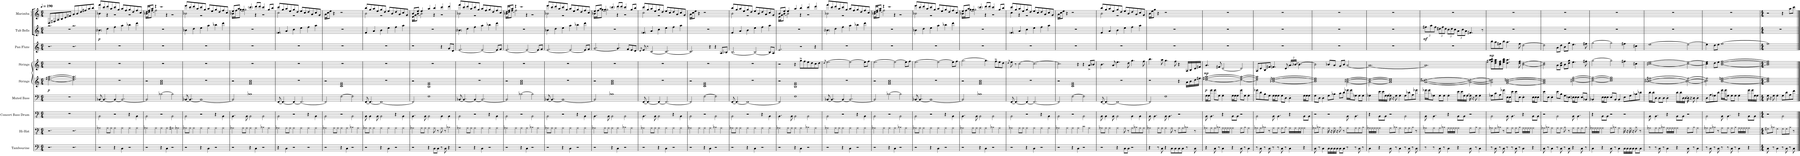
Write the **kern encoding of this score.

**kern	**kern	**kern	**kern	**kern	**dynam	**kern	**dynam	**kern	**dynam	**kern	**dynam	**kern
*part9	*part8	*part7	*part6	*part5	*part5	*part4	*part4	*part3	*part3	*part2	*part2	*part1
*staff9	*staff8	*staff7	*staff6	*staff5	*staff5	*staff4	*staff4	*staff3	*staff3	*staff2	*staff2	*staff1
*I"Tambourine	*I"Hi-Hat	*I"Concert Bass Drum	*I"Muted Bass	*I"Strings	*	*I"Strings	*	*I"Pan Flute	*	*I"Tub Bells	*	*I"Marimba
*I'Tbr	*I'Hi-Hat	*I'Con. BD	*I'Bass	*I'Str.	*	*I'St.	*	*I'Pn. Fl.	*	*I'Bells	*	*I'Mrm.
*clefF4	*clefFv4	*clefFv4	*clefF4	*clefG2	*	*clefG2	*	*clefG2	*	*clefG2	*	*clefG2
*	*	*	*Trd7c12	*	*	*	*	*	*	*	*	*
*k[]	*k[]	*k[]	*k[]	*k[]	*	*k[]	*	*k[]	*	*k[]	*	*k[]
*M6/4	*M6/4	*M6/4	*M6/4	*M6/4	*	*M6/4	*	*M6/4	*	*M6/4	*	*M6/4
*MM190	*MM190	*MM190	*MM190	*MM190	*	*MM190	*	*MM190	*	*MM190	*	*MM190
=1	=1	=1	=1	=1	=1	=1	=1	=1	=1	=1	=1	=1
*	*	*	*	*	*	*	*	*	*	*	*	*^
!	!	!	!	!	!LO:DY:b	!	!	!	!	!	!	!	!
2.r	2.r	1.r	1.r	[2.dd\ [2.ff#X\ [2.aa\	p	1.r	.	2.r	.	1.r	.	8D/L	2.r
.	.	.	.	.	.	.	.	.	.	.	.	8F#X/	.
.	.	.	.	.	.	.	.	.	.	.	.	8A/	.
.	.	.	.	.	.	.	.	.	.	.	.	8B/	.
.	.	.	.	.	.	.	.	.	.	.	.	8d/	.
.	.	.	.	.	.	.	.	.	.	.	.	8f#X/J	.
2.r	2.r	.	.	2.dd\] 2.ff#\] 2.aa\]	.	.	.	2.r	.	.	.	8a/L	2.r
.	.	.	.	.	.	.	.	.	.	.	.	8b/	.
.	.	.	.	.	.	.	.	.	.	.	.	8dd/	.
.	.	.	.	.	.	.	.	.	.	.	.	8ff#X/	.
.	.	.	.	.	.	.	.	.	.	.	.	8aa/	.
.	.	.	.	.	.	.	.	.	.	.	.	8bb/J	.
=2	=2	=2	=2	=2	=2	=2	=2	=2	=2	=2	=2	=2	=2
!	!	!	!	!	!	!	!	!	!	!	!LO:DY:b	!	!
2r	4AA-X\	2BBB\	[8BB-X/	1.r	.	1.r	.	1.r	.	4b-X\	p	8fff/L	4b-X\
.	.	.	4.BB-/_	.	.	.	.	.	.	.	.	8ccc/	.
.	8AA-\L	.	.	.	.	.	.	.	.	4dd\	.	8ddd/	4r
.	8AA-\J	.	.	.	.	.	.	.	.	.	.	8aa/	.
4r	4AA-\	2r	4BB-/_	.	.	.	.	.	.	4ff\	.	8ccc/	2r
.	.	.	.	.	.	.	.	.	.	.	.	8gg/J	.
4C\	4AA-\	.	2.BB-/_	.	.	.	.	.	.	4aa\	.	8aa/L	.
.	.	.	.	.	.	.	.	.	.	.	.	8ff/	.
2r	4AA-\	4r	.	.	.	.	.	.	.	4bb-X\	.	8gg/	2r
.	.	.	.	.	.	.	.	.	.	.	.	8dd/	.
.	4AA-\	4BBB\	.	.	.	.	.	.	.	4ddd\	.	8ff/	.
.	.	.	.	.	.	.	.	.	.	.	.	8cc/J	.
=3	=3	=3	=3	=3	=3	=3	=3	=3	=3	=3	=3	=3	=3
2r	4AA-X\	2BBB\	2BB-/]	2r	.	1.r	.	1.r	.	1.r	.	16dd/LL	16b-X\LL
.	.	.	.	.	.	.	.	.	.	.	.	16ff/J	16dd\J
.	.	.	.	.	.	.	.	.	.	.	.	8aa/J	[8ff\J
.	4AA-\	.	.	.	.	.	.	.	.	.	.	4r	2ff\]
4r	4AA-\	2r	[2B-X\	1f 1a 1cc	.	.	.	.	.	.	.	1r	.
4C\	4AA-\	.	.	.	.	.	.	.	.	.	.	.	4r
2r	4AA#X\	2BBB\	2B-\]	.	.	.	.	.	.	.	.	.	2r
.	4AA-X\	.	.	.	.	.	.	.	.	.	.	.	.
=4	=4	=4	=4	=4	=4	=4	=4	=4	=4	=4	=4	=4	=4
2r	8AA-X\L	2BBB\	[8BB-X/	1.r	.	1.r	.	1.r	.	4b-X\	.	8eee/L	2b-X\
.	8AA-\J	.	4.BB-/_	.	.	.	.	.	.	.	.	8ccc/	.
.	4AA-\	.	.	.	.	.	.	.	.	4dd\	.	8ddd/	.
.	.	.	.	.	.	.	.	.	.	.	.	8aa/	.
4r	4AA-\	2r	1BB-_	.	.	.	.	.	.	4ee\	.	8ccc/	1r
.	.	.	.	.	.	.	.	.	.	.	.	8gg/J	.
4C\	4AA-\	.	.	.	.	.	.	.	.	4aa\	.	8aa/L	.
.	.	.	.	.	.	.	.	.	.	.	.	8ee/	.
2r	4AA-\	4r	.	.	.	.	.	.	.	4bb-X\	.	8gg/	.
.	.	.	.	.	.	.	.	.	.	.	.	8dd/	.
.	4AA-\	4BBB\	.	.	.	.	.	.	.	4ddd\	.	8ff/	.
.	.	.	.	.	.	.	.	.	.	.	.	8cc/J	.
=5	=5	=5	=5	=5	=5	=5	=5	=5	=5	=5	=5	=5	=5
2r	4AA-X\	4.BBB\	2BB-/]	2r	.	1.r	.	1.r	.	1.r	.	8ee/L	16b-X\LL
.	.	.	.	.	.	.	.	.	.	.	.	.	16ff\J
.	.	.	.	.	.	.	.	.	.	.	.	8aa/J	[8gg\J
.	8AA-\L	.	.	.	.	.	.	.	.	.	.	4gg/	2gg\]
.	8AA-\J	8BBB\	.	.	.	.	.	.	.	.	.	.	.
4r	4AA-\	2BBB\	1B-X	1f 1a 1cc	.	.	.	.	.	.	.	4ccc/	.
4C\	4AA-\	.	.	.	.	.	.	.	.	.	.	8ddd/L	4r
.	.	.	.	.	.	.	.	.	.	.	.	8ddd/J	.
2r	4BB-X\	2BBB\	.	.	.	.	.	.	.	.	.	4ccc/	2r
.	4AA-\	.	.	.	.	.	.	.	.	.	.	8gg/L	.
.	.	.	.	.	.	.	.	.	.	.	.	8bb/J	.
=6	=6	=6	=6	=6	=6	=6	=6	=6	=6	=6	=6	=6	=6
4r	4AA-X\	2BBB\	[8FF/	1.r	.	1.r	.	1.r	.	4f/	.	8ccc/L	2cc\
.	.	.	4.FF/_	.	.	.	.	.	.	.	.	8gg/	.
4C\	8AA-\L	.	.	.	.	.	.	.	.	4a/	.	8aa/	.
.	8AA-\J	.	.	.	.	.	.	.	.	.	.	8ee/	.
2r	4AA-\	2r	4FF/_	.	.	.	.	.	.	4cc\	.	8gg/	1r
.	.	.	.	.	.	.	.	.	.	.	.	8dd/J	.
.	4AA-\	.	2.FF/_	.	.	.	.	.	.	4ee\	.	8ee/L	.
.	.	.	.	.	.	.	.	.	.	.	.	8cc/	.
2r	4AA-\	4r	.	.	.	.	.	.	.	4ff\	.	8dd/	.
.	.	.	.	.	.	.	.	.	.	.	.	8a/	.
.	4AA-\	4BBB\	.	.	.	.	.	.	.	4aa\	.	8cc/	.
.	.	.	.	.	.	.	.	.	.	.	.	8g/J	.
*	*	*	*	*	*	*	*	*	*	*	*	*v	*v
=7	=7	=7	=7	=7	=7	=7	=7	=7	=7	=7	=7	=7
2r	4AA-X\	2BBB\	2FF/]	2r	.	1.r	.	1.r	.	1.r	.	16a\LL
.	.	.	.	.	.	.	.	.	.	.	.	16cc\J
.	.	.	.	.	.	.	.	.	.	.	.	8ee\J
.	8AA-\L	.	.	.	.	.	.	.	.	.	.	4r
.	8AA-\J	.	.	.	.	.	.	.	.	.	.	.
4r	4AA-\	2r	[2F\	1c 1e 1g	.	.	.	.	.	.	.	1r
4C\	4AA-\	.	.	.	.	.	.	.	.	.	.	.
2r	4BB-X\	2BBB\	2F\]	.	.	.	.	.	.	.	.	.
.	4AA-\	.	.	.	.	.	.	.	.	.	.	.
=8	=8	=8	=8	=8	=8	=8	=8	=8	=8	=8	=8	=8
*	*	*	*	*	*	*	*	*	*	*	*	*^
2r	8AA-X\L	8BBB\	[8FF/	1.r	.	1.r	.	1.r	.	4f/	.	8bb/L	2b\
.	8AA-\J	4BBB\	4.FF/_	.	.	.	.	.	.	.	.	8gg/	.
.	4AA-\	.	.	.	.	.	.	.	.	4a/	.	8aa/	.
.	.	8BBB\	.	.	.	.	.	.	.	.	.	8ee/	.
4r	4AA-\	2BBB\	1FF_	.	.	.	.	.	.	4b\	.	8gg/	1r
.	.	.	.	.	.	.	.	.	.	.	.	8dd/J	.
4C\	4AA-\	.	.	.	.	.	.	.	.	4ee\	.	8ee/L	.
.	.	.	.	.	.	.	.	.	.	.	.	8b/	.
2r	4AA-\	4r	.	.	.	.	.	.	.	4ff\	.	8dd/	.
.	.	.	.	.	.	.	.	.	.	.	.	8a/	.
.	4AA-\	4BBB\	.	.	.	.	.	.	.	4aa\	.	8cc/	.
.	.	.	.	.	.	.	.	.	.	.	.	8g/J	.
=9	=9	=9	=9	=9	=9	=9	=9	=9	=9	=9	=9	=9	=9
2r	4AA-X\	4.BBB\	2FF/]	2r	.	1.r	.	1r	.	1.r	.	8b/L	16e\LL
.	.	.	.	.	.	.	.	.	.	.	.	.	16g\J
.	.	.	.	.	.	.	.	.	.	.	.	8ee/J	[8b\J
.	8AA-\L	.	.	.	.	.	.	.	.	.	.	4ee/	2b\]
.	8AA-\J	8BBB\	.	.	.	.	.	.	.	.	.	.	.
4r	4AA-\	2BBB\	1F	1B 1e 1g	.	.	.	.	.	.	.	4aa/	.
8C\L	8AA-\	.	.	.	.	.	.	.	.	.	.	4bb/	4r
8C\J	8r	.	.	.	.	.	.	.	.	.	.	.	.
8r	8AA-\	4BBB\	.	.	.	.	.	4r	.	.	.	4ccc/	2r
8C\	8r	.	.	.	.	.	.	.	.	.	.	.	.
4r	4BB-X\	4BBB\	.	.	.	.	.	8g/L	.	.	.	4ddd/	.
.	.	.	.	.	.	.	.	8d/J	.	.	.	.	.
=10	=10	=10	=10	=10	=10	=10	=10	=10	=10	=10	=10	=10	=10
2r	4AA-X\	2BBB\	[8BB-X/	1.r	.	1.r	.	[2.e/	.	4b-X\	.	8fff/L	2b-X\
.	.	.	4.BB-/_	.	.	.	.	.	.	.	.	8ccc/	.
.	8AA-\L	.	.	.	.	.	.	.	.	4dd\	.	8ddd/	.
.	8AA-\J	.	.	.	.	.	.	.	.	.	.	8aa/	.
4r	4AA-\	2r	4BB-/_	.	.	.	.	.	.	4ff\	.	8ccc/	1r
.	.	.	.	.	.	.	.	.	.	.	.	8gg/J	.
4C\	4AA-\	.	2.BB-/_	.	.	.	.	2e/_	.	4aa\	.	8aa/L	.
.	.	.	.	.	.	.	.	.	.	.	.	8ff/	.
2r	4AA-\	4r	.	.	.	.	.	.	.	4bb-X\	.	8gg/	.
.	.	.	.	.	.	.	.	.	.	.	.	8dd/	.
.	4AA-\	4BBB\	.	.	.	.	.	8e/L]	.	4ddd\	.	8ff/	.
.	.	.	.	.	.	.	.	8f/J	.	.	.	8cc/J	.
=11	=11	=11	=11	=11	=11	=11	=11	=11	=11	=11	=11	=11	=11
2r	4AA-X\	2BBB\	2BB-/]	2r	.	1.r	.	[2.e/	.	1.r	.	16dd/LL	16b-X\LL
.	.	.	.	.	.	.	.	.	.	.	.	16ff/J	16dd\J
.	.	.	.	.	.	.	.	.	.	.	.	8aa/J	[8ff\J
.	4AA-\	.	.	.	.	.	.	.	.	.	.	4r	2ff\]
4r	4AA-\	2r	[2B-X\	1f 1a 1cc	.	.	.	.	.	.	.	1r	.
4C\	4AA-\	.	.	.	.	.	.	2e/_	.	.	.	.	4r
2r	4BB-X\	2BBB\	2B-\]	.	.	.	.	.	.	.	.	.	2r
.	4AA-\	.	.	.	.	.	.	8e/L]	.	.	.	.	.
.	.	.	.	.	.	.	.	8f/J	.	.	.	.	.
=12	=12	=12	=12	=12	=12	=12	=12	=12	=12	=12	=12	=12	=12
2r	8AA-X\L	2BBB\	[8BB-X/	1.r	.	1.r	.	[2.e/	.	4b-X\	.	8eee/L	2b-X\
.	8AA-\J	.	4.BB-/_	.	.	.	.	.	.	.	.	8ccc/	.
.	4AA-\	.	.	.	.	.	.	.	.	4dd\	.	8ddd/	.
.	.	.	.	.	.	.	.	.	.	.	.	8aa/	.
4r	4AA-\	2r	1BB-_	.	.	.	.	.	.	4ee\	.	8ccc/	1r
.	.	.	.	.	.	.	.	.	.	.	.	8gg/J	.
4C\	4AA-\	.	.	.	.	.	.	2e/_	.	4aa\	.	8aa/L	.
.	.	.	.	.	.	.	.	.	.	.	.	8ee/	.
2r	4AA-\	4r	.	.	.	.	.	.	.	4bb-X\	.	8gg/	.
.	.	.	.	.	.	.	.	.	.	.	.	8dd/	.
.	4AA-\	4BBB\	.	.	.	.	.	8e/L]	.	4ddd\	.	8ff/	.
.	.	.	.	.	.	.	.	8f/J	.	.	.	8cc/J	.
=13	=13	=13	=13	=13	=13	=13	=13	=13	=13	=13	=13	=13	=13
2r	4AA-X\	4.BBB\	2BB-/]	2r	.	1.r	.	[2.g/	.	1.r	.	8ee/L	16b-X\LL
.	.	.	.	.	.	.	.	.	.	.	.	.	16ff\J
.	.	.	.	.	.	.	.	.	.	.	.	8aa/J	[8gg\J
.	8AA-\L	.	.	.	.	.	.	.	.	.	.	4gg/	2gg\]
.	8AA-\J	8BBB\	.	.	.	.	.	.	.	.	.	.	.
4r	4AA-\	2BBB\	1B-X	1f 1a 1cc	.	.	.	.	.	.	.	4ccc/	.
4C\	4AA-\	.	.	.	.	.	.	4.g/]	.	.	.	8ddd/L	4r
.	.	.	.	.	.	.	.	.	.	.	.	8ddd/J	.
2r	4BB-X\	2BBB\	.	.	.	.	.	.	.	.	.	4ccc/	2r
.	.	.	.	.	.	.	.	8f/L	.	.	.	.	.
.	4AA-\	.	.	.	.	.	.	8e/	.	.	.	8gg/L	.
.	.	.	.	.	.	.	.	8d/J	.	.	.	8bb/J	.
=14	=14	=14	=14	=14	=14	=14	=14	=14	=14	=14	=14	=14	=14
.	.	.	.	.	.	.	.	8qd/	.	.	.	.	.
2r	4AA-X\	4.BBB\	[8FF/	1.r	.	1.r	.	8e/	.	4f/	.	8ccc/L	2cc\
.	.	.	4.FF/_	.	.	.	.	8r	.	.	.	8gg/	.
.	8AA-\L	.	.	.	.	.	.	[2c/	.	4a/	.	8aa/	.
.	8AA-\J	8BBB\	.	.	.	.	.	.	.	.	.	8ee/	.
4r	4AA-\	2BBB\	4FF/_	.	.	.	.	.	.	4cc\	.	8gg/	1r
.	.	.	.	.	.	.	.	.	.	.	.	8dd/J	.
4C\	4AA-\	.	2.FF/_	.	.	.	.	2.c/_	.	4ee\	.	8ee/L	.
.	.	.	.	.	.	.	.	.	.	.	.	8cc/	.
2r	4AA-\	4r	.	.	.	.	.	.	.	4ff\	.	8dd/	.
.	.	.	.	.	.	.	.	.	.	.	.	8a/	.
.	4AA-\	4BBB\	.	.	.	.	.	.	.	4aa\	.	8cc/	.
.	.	.	.	.	.	.	.	.	.	.	.	8g/J	.
*	*	*	*	*	*	*	*	*	*	*	*	*v	*v
=15	=15	=15	=15	=15	=15	=15	=15	=15	=15	=15	=15	=15
2r	4AA-X\	2BBB\	2FF/]	2r	.	1.r	.	2.c/]	.	1.r	.	16a\LL
.	.	.	.	.	.	.	.	.	.	.	.	16cc\J
.	.	.	.	.	.	.	.	.	.	.	.	8ee\J
.	4AA-\	.	.	.	.	.	.	.	.	.	.	4r
4r	4AA-\	2r	[2F\	1c 1e 1g	.	.	.	.	.	.	.	1r
4C\	4AA-\	.	.	.	.	.	.	4r	.	.	.	.
2r	4BB-X\	2BBB\	2F\]	.	.	.	.	4r	.	.	.	.
.	4AA-\	.	.	.	.	.	.	8A/L	.	.	.	.
.	.	.	.	.	.	.	.	8B-X/J	.	.	.	.
=16	=16	=16	=16	=16	=16	=16	=16	=16	=16	=16	=16	=16
*	*	*	*	*	*	*	*	*	*	*	*	*^
2r	8AA-X\L	2BBB\	[8FF/	1.r	.	1.r	.	[2.B/	.	4f/	.	8bb/L	2b\
.	8AA-\J	.	4.FF/_	.	.	.	.	.	.	.	.	8gg/	.
.	4AA-\	.	.	.	.	.	.	.	.	4a/	.	8aa/	.
.	.	.	.	.	.	.	.	.	.	.	.	8ee/	.
4r	4AA-\	2r	1FF_	.	.	.	.	.	.	4b\	.	8gg/	1r
.	.	.	.	.	.	.	.	.	.	.	.	8dd/J	.
4C\	4AA-\	.	.	.	.	.	.	2B/_	.	4ee\	.	8ee/L	.
.	.	.	.	.	.	.	.	.	.	.	.	8b/	.
2r	4AA-\	4r	.	.	.	.	.	.	.	4ff\	.	8dd/	.
.	.	.	.	.	.	.	.	.	.	.	.	8a/	.
.	4AA-\	4BBB\	.	.	.	.	.	8B/L]	.	4aa\	.	8cc/	.
.	.	.	.	.	.	.	.	8A/J	.	.	.	8g/J	.
=17	=17	=17	=17	=17	=17	=17	=17	=17	=17	=17	=17	=17	=17
2r	4AA-X\	4.BBB\	2FF/]	2r	.	2r	.	2.e/	.	1.r	.	8b/L	16e\LL
.	.	.	.	.	.	.	.	.	.	.	.	.	16g\J
.	.	.	.	.	.	.	.	.	.	.	.	8ee/J	[8b\J
.	8AA-\L	.	.	.	.	.	.	.	.	.	.	4ee/	2b\]
.	8AA-\J	8BBB\	.	.	.	.	.	.	.	.	.	.	.
4r	4AA-\	2BBB\	1F	1B 1e 1g	.	4r	.	.	.	.	.	4aa/	.
4C\	4AA-\	.	.	.	.	8gg^\L	.	2r	.	.	.	4bb/	4r
.	.	.	.	.	.	8ff\	.	.	.	.	.	.	.
2r	4BB-X\	2BBB\	.	.	.	8ee\	.	.	.	.	.	4ccc/	2r
.	.	.	.	.	.	8dd\	.	.	.	.	.	.	.
.	4AA-\	.	.	.	.	8cc\	.	4r	.	.	.	4ddd/	.
.	.	.	.	.	.	8dd\J	.	.	.	.	.	.	.
=18	=18	=18	=18	=18	=18	=18	=18	=18	=18	=18	=18	=18	=18
.	.	.	.	.	.	8qdd/	.	.	.	.	.	.	.
2r	4AA-X\	2BBB\	[8BB-X/	1.r	.	[2.ee\	.	1.r	.	4b-X\	.	8fff/L	2b-X\
.	.	.	4.BB-/_	.	.	.	.	.	.	.	.	8ccc/	.
.	8AA-\L	.	.	.	.	.	.	.	.	4dd\	.	8ddd/	.
.	8AA-\J	.	.	.	.	.	.	.	.	.	.	8aa/	.
4r	4AA-\	2r	4BB-/_	.	.	.	.	.	.	4ff\	.	8ccc/	1r
.	.	.	.	.	.	.	.	.	.	.	.	8gg/J	.
4C\	4AA-\	.	2.BB-/_	.	.	2ee\_	.	.	.	4aa\	.	8aa/L	.
.	.	.	.	.	.	.	.	.	.	.	.	8ff/	.
2r	4AA-\	4r	.	.	.	.	.	.	.	4bb-X\	.	8gg/	.
.	.	.	.	.	.	.	.	.	.	.	.	8dd/	.
.	4AA-\	4BBB\	.	.	.	8ee\L]	.	.	.	4ddd\	.	8ff/	.
.	.	.	.	.	.	8ff\J	.	.	.	.	.	8cc/J	.
=19	=19	=19	=19	=19	=19	=19	=19	=19	=19	=19	=19	=19	=19
2r	4AA-X\	2BBB\	2BB-/]	2r	.	[2.ee\	.	1.r	.	1.r	.	16dd/LL	16b-X\LL
.	.	.	.	.	.	.	.	.	.	.	.	16ff/J	16dd\J
.	.	.	.	.	.	.	.	.	.	.	.	8aa/J	[8ff\J
.	4AA-\	.	.	.	.	.	.	.	.	.	.	4r	2ff\]
4r	4AA-\	2r	[2B-X\	1f 1a 1cc	.	.	.	.	.	.	.	1r	.
4C\	4AA-\	.	.	.	.	2ee\_	.	.	.	.	.	.	4r
2r	4BB-X\	2BBB\	2B-\]	.	.	.	.	.	.	.	.	.	2r
.	4AA-\	.	.	.	.	8ee\L]	.	.	.	.	.	.	.
.	.	.	.	.	.	8ff\J	.	.	.	.	.	.	.
=20	=20	=20	=20	=20	=20	=20	=20	=20	=20	=20	=20	=20	=20
2r	8AA-X\L	2BBB\	[8BB-X/	1.r	.	[2.ee\	.	1.r	.	4b-X\	.	8eee/L	2b-X\
.	8AA-\J	.	4.BB-/_	.	.	.	.	.	.	.	.	8ccc/	.
.	4AA-\	.	.	.	.	.	.	.	.	4dd\	.	8ddd/	.
.	.	.	.	.	.	.	.	.	.	.	.	8aa/	.
4r	4AA-\	2r	1BB-_	.	.	.	.	.	.	4ee\	.	8ccc/	1r
.	.	.	.	.	.	.	.	.	.	.	.	8gg/J	.
4C\	4AA-\	.	.	.	.	2ee\_	.	.	.	4aa\	.	8aa/L	.
.	.	.	.	.	.	.	.	.	.	.	.	8ee/	.
2r	4AA-\	4r	.	.	.	.	.	.	.	4bb-X\	.	8gg/	.
.	.	.	.	.	.	.	.	.	.	.	.	8dd/	.
.	4AA-\	4BBB\	.	.	.	8ee\L]	.	.	.	4ddd\	.	8ff/	.
.	.	.	.	.	.	8ff\J	.	.	.	.	.	8cc/J	.
=21	=21	=21	=21	=21	=21	=21	=21	=21	=21	=21	=21	=21	=21
2r	4AA-X\	4.BBB\	2BB-/]	2r	.	[2.gg\	.	1.r	.	1.r	.	8ee/L	16b-X\LL
.	.	.	.	.	.	.	.	.	.	.	.	.	16ff\J
.	.	.	.	.	.	.	.	.	.	.	.	8aa/J	[8gg\J
.	8AA-\L	.	.	.	.	.	.	.	.	.	.	4gg/	2gg\]
.	8AA-\J	8BBB\	.	.	.	.	.	.	.	.	.	.	.
4r	4AA-\	2BBB\	1B-X	1f 1a 1cc	.	.	.	.	.	.	.	4ccc/	.
4C\	4AA-\	.	.	.	.	4.gg\]	.	.	.	.	.	8ddd/L	4r
.	.	.	.	.	.	.	.	.	.	.	.	8ddd/J	.
2r	4BB-X\	2BBB\	.	.	.	.	.	.	.	.	.	4ccc/	2r
.	.	.	.	.	.	8ff^\L	.	.	.	.	.	.	.
.	4AA-\	.	.	.	.	8ee\	.	.	.	.	.	8gg/L	.
.	.	.	.	.	.	8dd\J	.	.	.	.	.	8bb/J	.
=22	=22	=22	=22	=22	=22	=22	=22	=22	=22	=22	=22	=22	=22
.	.	.	.	.	.	8qdd/	.	.	.	.	.	.	.
2r	4AA-X\	2BBB\	[8FF/	1.r	.	8ee\	.	1.r	.	4f/	.	8ccc/L	4cc\
.	.	.	4.FF/_	.	.	8r	.	.	.	.	.	8gg/	.
.	8AA-\L	.	.	.	.	[2cc\	.	.	.	4a/	.	8aa/	4r
.	8AA-\J	.	.	.	.	.	.	.	.	.	.	8ee/	.
4r	4AA-\	2r	4FF/_	.	.	.	.	.	.	4cc\	.	8gg/	1r
.	.	.	.	.	.	.	.	.	.	.	.	8dd/J	.
4C\	4AA-\	.	2.FF/_	.	.	2.cc\_	.	.	.	4ee\	.	8ee/L	.
.	.	.	.	.	.	.	.	.	.	.	.	8cc/	.
2r	4AA-\	4r	.	.	.	.	.	.	.	4ff\	.	8dd/	.
.	.	.	.	.	.	.	.	.	.	.	.	8a/	.
.	4AA-\	4BBB\	.	.	.	.	.	.	.	4aa\	.	8cc/	.
.	.	.	.	.	.	.	.	.	.	.	.	8g/J	.
*	*	*	*	*	*	*	*	*	*	*	*	*v	*v
=23	=23	=23	=23	=23	=23	=23	=23	=23	=23	=23	=23	=23
2r	4AA-X\	2BBB\	2FF/]	2r	.	2.cc\]	.	1.r	.	1.r	.	16a\LL
.	.	.	.	.	.	.	.	.	.	.	.	16cc\J
.	.	.	.	.	.	.	.	.	.	.	.	8ee\J
.	4AA-\	.	.	.	.	.	.	.	.	.	.	4r
4r	4AA-\	2r	[2F\	1c 1e 1g	.	.	.	.	.	.	.	1r
4C\	4AA-\	.	.	.	.	4r	.	.	.	.	.	.
2r	4C\	2BBB\	2F\]	.	.	4r	.	.	.	.	.	.
.	4AA-\	.	.	.	.	8a^/L	.	.	.	.	.	.
.	.	.	.	.	.	8b-X/J	.	.	.	.	.	.
=24	=24	=24	=24	=24	=24	=24	=24	=24	=24	=24	=24	=24
*	*	*	*	*	*	*	*	*	*	*	*	*^
2r	8AA-X\L	8BBB\	[8FF/	1.r	.	4.b\	.	1.r	.	4f/	.	8bb/L	2b\
.	8AA-\J	4BBB\	4.FF/_	.	.	.	.	.	.	.	.	8gg/	.
.	4AA-\	.	.	.	.	.	.	.	.	4a/	.	8aa/	.
.	.	8BBB\	.	.	.	8a/	.	.	.	.	.	8ee/	.
4r	4AA-\	2BBB\	1FF_	.	.	4.ee\	.	.	.	4b\	.	8gg/	1r
.	.	.	.	.	.	.	.	.	.	.	.	8dd/J	.
8C\L	8AA-\	.	.	.	.	.	.	.	.	4ee\	.	8ee/L	.
8C\J	8r	.	.	.	.	8dd\	.	.	.	.	.	8b/	.
2r	8AA-\L	4BBB\	.	.	.	4.gg\	.	.	.	4ff\	.	8dd/	.
.	8BB-X\	.	.	.	.	.	.	.	.	.	.	8a/	.
.	8AA-\	4BBB\	.	.	.	.	.	.	.	4aa\	.	8cc/	.
.	8AA-\J	.	.	.	.	8ff\	.	.	.	.	.	8g/J	.
*	*	*	*	*	*	*	*	*	*	*	*	*v	*v
=25	=25	=25	=25	=25	=25	=25	=25	=25	=25	=25	=25	=25
4r	4AA-X\	8BBB\	2FF/]	1r	.	4.bb\	.	1.r	.	1.r	.	16b\LL
.	.	.	.	.	.	.	.	.	.	.	.	16ee\J
.	.	4.BBB\	.	.	.	.	.	.	.	.	.	8gg\J
8r	8AA-\L	.	.	.	.	.	.	.	.	.	.	4r
8C\	8AA-\J	.	.	.	.	8aa\	.	.	.	.	.	.
4r	4AA-\	8BBB\	1F	.	.	4.gg\	.	.	.	.	.	1r
.	.	4.BBB\	.	.	.	.	.	.	.	.	.	.
8C\L	8AA-\	.	.	.	.	.	.	.	.	.	.	.
8C\	8r	.	.	.	.	8ff\	.	.	.	.	.	.
8C\	8AA-\L	2r	.	4r	.	4r	.	.	.	.	.	.
8C\J	8AA-\	.	.	.	.	.	.	.	.	.	.	.
8r	8BB-X\J	.	.	16a\LL	.	16A/LL	.	.	.	.	.	.
.	.	.	.	16b\	.	16B/	.	.	.	.	.	.
8C\	8r	.	.	16dd\	.	16d/	.	.	.	.	.	.
.	.	.	.	16ff#X\JJ	.	16f#X/JJ	.	.	.	.	.	.
=26	=26	=26	=26	=26	=26	=26	=26	=26	=26	=26	=26	=26
!	!	!	!	!	!LO:DY:b	!	!LO:DY:b	!	!	!	!	!
4r	8AA-X\L	8BBB\	16G\LL	[1dd [1ff#X [1aa	p	4.a/	mp	1.r	.	1.r	.	1.r
.	.	.	16G\J	.	.	.	.	.	.	.	.	.
.	8AA-\	4.BBB\	8g\J	.	.	.	.	.	.	.	.	.
8C\	8AA-\	.	8g\L	.	.	.	.	.	.	.	.	.
8r	8BB-X\J	.	8G\J	.	.	8f#X/	.	.	.	.	.	.
4C\	16AA-\LL	4r	4G'\	.	.	[2d/	.	.	.	.	.	.
.	16AA-\	.	.	.	.	.	.	.	.	.	.	.
.	16AA-\	.	.	.	.	.	.	.	.	.	.	.
.	16AA-\JJ	.	.	.	.	.	.	.	.	.	.	.
4r	4AA-\	8BBB\L	16G\LL	.	.	.	.	.	.	.	.	.
.	.	.	16G\J	.	.	.	.	.	.	.	.	.
.	.	8BBB\J	8G\J	.	.	.	.	.	.	.	.	.
8C\	8AA-\L	2r	8g\L	2dd\_ 2ff#\_ 2aa\_	.	2d/]	.	.	.	.	.	.
8r	8BB-\J	.	8G\J	.	.	.	.	.	.	.	.	.
4C\	4AA-\	.	4G'\	.	.	.	.	.	.	.	.	.
=27	=27	=27	=27	=27	=27	=27	=27	=27	=27	=27	=27	=27
8r	8AA-X\L	2BBB\	8g-X\L	2dd\] 2ff#\] 2aa\]	.	8A/L	.	1.r	.	1.r	.	1.r
8C\	8AA-\	.	8d\	.	.	8d/	.	.	.	.	.	.
8r	8BB-X\J	.	8B\	.	.	8B/	.	.	.	.	.	.
8C\	8r	.	8G\J	.	.	8f#X/J	.	.	.	.	.	.
8r	8AA-\L	8BBB\	16G\LL	[1b-X [1dd [1ffn	.	4.fn/	.	.	.	.	.	.
.	.	.	16G\J	.	.	.	.	.	.	.	.	.
8r	8AA-\J	4.BBB\	8G\J	.	.	.	.	.	.	.	.	.
8C\	8AA-\L	.	8G\L	.	.	.	.	.	.	.	.	.
8r	8BB-\J	.	8D\J	.	.	8d/	.	.	.	.	.	.
*	*	*	*	*	*	*Xbrackettup	*	*	*	*	*	*
4C\	16AA-\LL	4r	4D'\	.	.	24.a/LL	.	.	.	.	.	.
.	16AA-\	.	.	.	.	[24.b-X/JJ	.	.	.	.	.	.
.	16AA-\	.	.	.	.	4.b-\_	.	.	.	.	.	.
.	16AA-\JJ	.	.	.	.	.	.	.	.	.	.	.
4r	4AA-\	8BBB\L	16G\LL	.	.	.	.	.	.	.	.	.
.	.	.	16G\J	.	.	.	.	.	.	.	.	.
.	.	8BBB\J	8G\J	.	.	.	.	.	.	.	.	.
=28	=28	=28	=28	=28	=28	=28	=28	=28	=28	=28	=28	=28
8C\	8AA-X\L	2r	8G\L	1b-] 1dd] 1ff]	.	2b-\]	.	1.r	.	1.r	.	1.r
8r	8BB-X\J	.	8D\J	.	.	.	.	.	.	.	.	.
4C\	4AA-\	.	4D'\	.	.	.	.	.	.	.	.	.
16C\LL	16AA-\	2r	8G\L	.	.	8b-X/L	.	.	.	.	.	.
16C\	16r	.	.	.	.	.	.	.	.	.	.	.
16C\	16AA-\	.	8B-X\J	.	.	8a/J	.	.	.	.	.	.
16C\JJ	16r	.	.	.	.	.	.	.	.	.	.	.
8C\L	8BB-\	.	8c\L	.	.	8g/L	.	.	.	.	.	.
8C\J	8r	.	8d\J	.	.	8b-/J	.	.	.	.	.	.
8r	8AA-\L	8BBB\	16g-X\LL	[2a\ [2cc#X\ [2ee\	.	[2a/	.	.	.	.	.	.
.	.	.	16g-\J	.	.	.	.	.	.	.	.	.
8r	8AA-\	4.BBB\	8G-X\J	.	.	.	.	.	.	.	.	.
8C\	8AA-\	.	8G-\L	.	.	.	.	.	.	.	.	.
8r	8BB-\J	.	8G-\J	.	.	.	.	.	.	.	.	.
=29	=29	=29	=29	=29	=29	=29	=29	=29	=29	=29	=29	=29
4C\	16AA-X\LL	4r	4G-X'\	2a\_ 2cc#\_ 2ee\_	.	1.a_	.	1.r	.	1.r	.	1.r
.	16AA-\	.	.	.	.	.	.	.	.	.	.	.
.	16AA-\	.	.	.	.	.	.	.	.	.	.	.
.	16AA-\JJ	.	.	.	.	.	.	.	.	.	.	.
4r	4AA-\	8BBB\L	16e\LL	.	.	.	.	.	.	.	.	.
.	.	.	16e\	.	.	.	.	.	.	.	.	.
.	.	8BBB\J	16G-\	.	.	.	.	.	.	.	.	.
.	.	.	[16G-\JJ	.	.	.	.	.	.	.	.	.
8C\	8AA-\L	2r	16G-\]	1a] 1cc#] 1ee]	.	.	.	.	.	.	.	.
.	.	.	16r	.	.	.	.	.	.	.	.	.
8r	8BB-X\J	.	8G-\	.	.	.	.	.	.	.	.	.
4C\	4AA-\	.	4G-'\	.	.	.	.	.	.	.	.	.
8r	8AA-\L	2BBB\	8G-\L	.	.	.	.	.	.	.	.	.
8C\	8AA-\	.	8d-X\	.	.	.	.	.	.	.	.	.
8r	8BB-\J	.	8A\	.	.	.	.	.	.	.	.	.
8C\	8r	.	8g-X\J	.	.	.	.	.	.	.	.	.
=30	=30	=30	=30	=30	=30	=30	=30	=30	=30	=30	=30	=30
*	*	*	*	*	*	*	*	*	*	*Xbrackettup	*	*
!	!	!	!	!	!	!	!	!	!	!	!LO:DY:b	!
8r	8AA-X\L	8BBB\	16g-X\LL	[1a [1cc [1dd#X	.	1.a]	.	1.r	.	12ff#X\L	mf	1.r
.	.	.	16g-\J	.	.	.	.	.	.	.	.	.
.	.	.	.	.	.	.	.	.	.	12aa\	.	.
8r	8AA-\	4.BBB\	8G-X\J	.	.	.	.	.	.	.	.	.
.	.	.	.	.	.	.	.	.	.	12ff#\J	.	.
8C\	8AA-\	.	8G-\L	.	.	.	.	.	.	12dd#X\L	.	.
.	.	.	.	.	.	.	.	.	.	12ff#\	.	.
8r	8BB-X\J	.	8G-\J	.	.	.	.	.	.	.	.	.
.	.	.	.	.	.	.	.	.	.	12dd#\J	.	.
4C\	16AA-\LL	4r	4G-'\	.	.	.	.	.	.	12cc\L	.	.
.	16AA-\	.	.	.	.	.	.	.	.	.	.	.
.	.	.	.	.	.	.	.	.	.	12dd#\	.	.
.	16AA-\	.	.	.	.	.	.	.	.	.	.	.
.	.	.	.	.	.	.	.	.	.	12cc\J	.	.
.	16AA-\JJ	.	.	.	.	.	.	.	.	.	.	.
4r	4AA-\	8BBB\L	16e\LL	.	.	.	.	.	.	12a\L	.	.
.	.	.	16e\	.	.	.	.	.	.	.	.	.
.	.	.	.	.	.	.	.	.	.	12cc\	.	.
.	.	8BBB\J	16G-\	.	.	.	.	.	.	.	.	.
.	.	.	.	.	.	.	.	.	.	12a\J	.	.
.	.	.	[16G-\JJ	.	.	.	.	.	.	.	.	.
8C\	8AA-\L	2r	16G-\]	2a\_ 2cc\_ 2dd#\_	.	.	.	.	.	4.f#X/	.	.
.	.	.	16r	.	.	.	.	.	.	.	.	.
8r	8BB-\J	.	8G-\	.	.	.	.	.	.	.	.	.
4C\	4AA-\	.	4G-'\	.	.	.	.	.	.	.	.	.
.	.	.	.	.	.	.	.	.	.	8r	.	.
=31	=31	=31	=31	=31	=31	=31	=31	=31	=31	=31	=31	=31
!	!	!	!	!	!	!	!	!	!LO:DY:b	!	!	!
8r	8AA-X\L	2BBB\	8G-X\L	2a\] 2cc\] 2dd#\]	.	8ff#X\ 8aa\ 8bb\L	.	8bb\L	mp	1.r	.	1.r
8C\	8AA-\	.	8c\	.	.	8dd\ 8ff#\ 8aa\	.	8aa\	.	.	.	.
8r	8BB-X\J	.	8A\	.	.	8b\ 8dd\ 8ff#\	.	8ff#X\	.	.	.	.
8C\	8r	.	8g-X\J	.	.	8ee\ 8gg\ 8bb\J	.	8bb\J	.	.	.	.
8r	8AA-\L	8BBB\	16E\LL	[1g [1b [1ddn	.	4.dd\ 4.aa\	.	4.aa\	.	.	.	.
.	.	.	16E\J	.	.	.	.	.	.	.	.	.
8r	8AA-\J	4.BBB\	8e\J	.	.	.	.	.	.	.	.	.
8C\	8AA-\L	.	8e\L	.	.	.	.	.	.	.	.	.
8r	8BB-\J	.	8E\J	.	.	8dd\ 8ff#\	.	8ff#\	.	.	.	.
4C\	16AA-\LL	4r	4E'\	.	.	[2b\ [2dd\	.	[2dd\	.	.	.	.
.	16AA-\	.	.	.	.	.	.	.	.	.	.	.
.	16AA-\	.	.	.	.	.	.	.	.	.	.	.
.	16AA-\JJ	.	.	.	.	.	.	.	.	.	.	.
4r	4AA-\	8BBB\L	16E\LL	.	.	.	.	.	.	.	.	.
.	.	.	16E\J	.	.	.	.	.	.	.	.	.
.	.	8BBB\J	8E\J	.	.	.	.	.	.	.	.	.
=32	=32	=32	=32	=32	=32	=32	=32	=32	=32	=32	=32	=32
8C\	8AA-X\L	2r	8e\L	1g] 1b] 1dd]	.	2b\] 2dd\]	.	2dd\]	.	1.r	.	1.r
8r	8BB-X\J	.	8E\J	.	.	.	.	.	.	.	.	.
4C\	4AA-\	.	4E'\	.	.	.	.	.	.	.	.	.
8r	8AA-\L	2BBB\	8e\L	.	.	8a\L	.	8a\L	.	.	.	.
8C\	8AA-\J	.	8B\J	.	.	8a\ 8dd\J	.	8dd\J	.	.	.	.
8r	8BB-\	.	8G\L	.	.	8b\L	.	8b\L	.	.	.	.
8C\	8r	.	8E-X\J	.	.	8dd\ 8gg\J	.	8gg\J	.	.	.	.
4r	8AA-\L	8BBB\	16En\LL	[2cc#X\ [2ee\ [2gg\	.	4.ee\	.	4.ee\	.	.	.	.
.	.	.	16E\J	.	.	.	.	.	.	.	.	.
.	8AA-\	4.BBB\	8E\J	.	.	.	.	.	.	.	.	.
8C\	8AA-\	.	8E/L	.	.	.	.	.	.	.	.	.
8r	8BB-\J	.	8BB-X/J	.	.	8ff#X\	.	8ff#X\	.	.	.	.
=33	=33	=33	=33	=33	=33	=33	=33	=33	=33	=33	=33	=33
4C\	16AA-X\LL	4r	4BB-X'/	2cc#\_ 2ee\_ 2gg\_	.	[2gg\	.	[2gg\	.	1.r	.	1.r
.	16AA-\	.	.	.	.	.	.	.	.	.	.	.
.	16AA-\	.	.	.	.	.	.	.	.	.	.	.
.	16AA-\JJ	.	.	.	.	.	.	.	.	.	.	.
4r	4AA-\	8BBB\L	16E\LL	.	.	.	.	.	.	.	.	.
.	.	.	16E\J	.	.	.	.	.	.	.	.	.
.	.	8BBB\J	8E\J	.	.	.	.	.	.	.	.	.
8C\	8AA-\L	2r	8E/L	1cc#] 1ee] 1gg]	.	2gg\]	.	2gg\]	.	.	.	.
8r	8BB-X\J	.	8BB-/J	.	.	.	.	.	.	.	.	.
4C\	4AA-\	.	4BB-'/	.	.	.	.	.	.	.	.	.
16C\LL	16AA-\	2r	8E\L	.	.	4ff#X\	.	4ff#X\	.	.	.	.
16C\	16r	.	.	.	.	.	.	.	.	.	.	.
16C\	16AA-\	.	8G\	.	.	.	.	.	.	.	.	.
16C\JJ	16r	.	.	.	.	.	.	.	.	.	.	.
8C\L	8BB-\	.	8B-X\	.	.	4cc#X\	.	4cc#X\	.	.	.	.
8C\J	8r	.	8d-X\J	.	.	.	.	.	.	.	.	.
=34	=34	=34	=34	=34	=34	=34	=34	=34	=34	=34	=34	=34
8r	8AA-X\L	8BBB\	16d\LL	[1b [1cc#X [1ff#X	.	[1cc#X [1ee	.	[1ee	.	1.r	.	1.r
.	.	.	16d\J	.	.	.	.	.	.	.	.	.
8r	8AA-\	4.BBB\	8D\J	.	.	.	.	.	.	.	.	.
8C\	8AA-\	.	8D\L	.	.	.	.	.	.	.	.	.
8r	8BB-X\J	.	8D\J	.	.	.	.	.	.	.	.	.
4C\	16AA-\LL	4r	4D'\	.	.	.	.	.	.	.	.	.
.	16AA-\	.	.	.	.	.	.	.	.	.	.	.
.	16AA-\	.	.	.	.	.	.	.	.	.	.	.
.	16AA-\JJ	.	.	.	.	.	.	.	.	.	.	.
4r	4AA-\	8BBB\L	16d\LL	.	.	.	.	.	.	.	.	.
.	.	.	16d\	.	.	.	.	.	.	.	.	.
.	.	8BBB\J	16D\	.	.	.	.	.	.	.	.	.
.	.	.	[16D\JJ	.	.	.	.	.	.	.	.	.
8C\	8AA-\L	2r	16D\]	2b\_ 2cc#\_ 2ff#\_	.	2cc#\_ 2ee\_	.	2ee\_	.	.	.	.
.	.	.	16r	.	.	.	.	.	.	.	.	.
8r	8BB-\J	.	8D\	.	.	.	.	.	.	.	.	.
4C\	4AA-\	.	4D'\	.	.	.	.	.	.	.	.	.
=35	=35	=35	=35	=35	=35	=35	=35	=35	=35	=35	=35	=35
8r	8AA-X\L	2BBB\	8D\L	2b\] 2cc#\] 2ff#\]	.	4cc#\] 4ee\]	.	4ee\]	.	1.r	.	1.r
8C\	8AA-\	.	8A\	.	.	.	.	.	.	.	.	.
8r	8BB-X\J	.	8G-X\	.	.	8dd\L	.	8dd\L	.	.	.	.
8C\	8r	.	8d\J	.	.	8ee\J	.	8ee\J	.	.	.	.
8r	8AA-\L	8BBB\	16g\LL	[1b [1dd [1ffn	.	[1b [1dd [1ff	.	[1ff	.	.	.	.
.	.	.	16g\J	.	.	.	.	.	.	.	.	.
8r	8AA-\J	4.BBB\	8Gn\J	.	.	.	.	.	.	.	.	.
8C\	8AA-\L	.	8G\L	.	.	.	.	.	.	.	.	.
8r	8BB-\J	.	8G\J	.	.	.	.	.	.	.	.	.
4C\	16AA-\LL	4r	4G'\	.	.	.	.	.	.	.	.	.
.	16AA-\	.	.	.	.	.	.	.	.	.	.	.
.	16AA-\	.	.	.	.	.	.	.	.	.	.	.
.	16AA-\JJ	.	.	.	.	.	.	.	.	.	.	.
4r	4AA-\	8BBB\L	16g\LL	.	.	.	.	.	.	.	.	.
.	.	.	16g\	.	.	.	.	.	.	.	.	.
.	.	8BBB\J	16G\	.	.	.	.	.	.	.	.	.
.	.	.	16G\JJ	.	.	.	.	.	.	.	.	.
=36	=36	=36	=36	=36	=36	=36	=36	=36	=36	=36	=36	=36
*M4/4	*M4/4	*M4/4	*M4/4	*M4/4	*	*M4/4	*	*M4/4	*	*M4/4	*	*M4/4
8C\	8GG#X\L	2r	16G\	1b] 1dd] 1ff]	.	1b] 1dd] 1ff]	.	1ff]	.	1r	.	2r
.	.	.	16r	.	.	.	.	.	.	.	.	.
8r	8BB-X\J	.	8G\	.	.	.	.	.	.	.	.	.
4C\	4GG#\	.	4G'\	.	.	.	.	.	.	.	.	.
8r	8GG#\L	2BBB\	8G\L	.	.	.	.	.	.	.	.	4r
8C\	8GG#\	.	8d\	.	.	.	.	.	.	.	.	.
8r	8BB-\J	.	8A\	.	.	.	.	.	.	.	.	8aa\L
8C\	8r	.	8f\J	.	.	.	.	.	.	.	.	8ccc\J
==	==	==	==	==	==	==	==	==	==	==	==	==
*-	*-	*-	*-	*-	*-	*-	*-	*-	*-	*-	*-	*-
